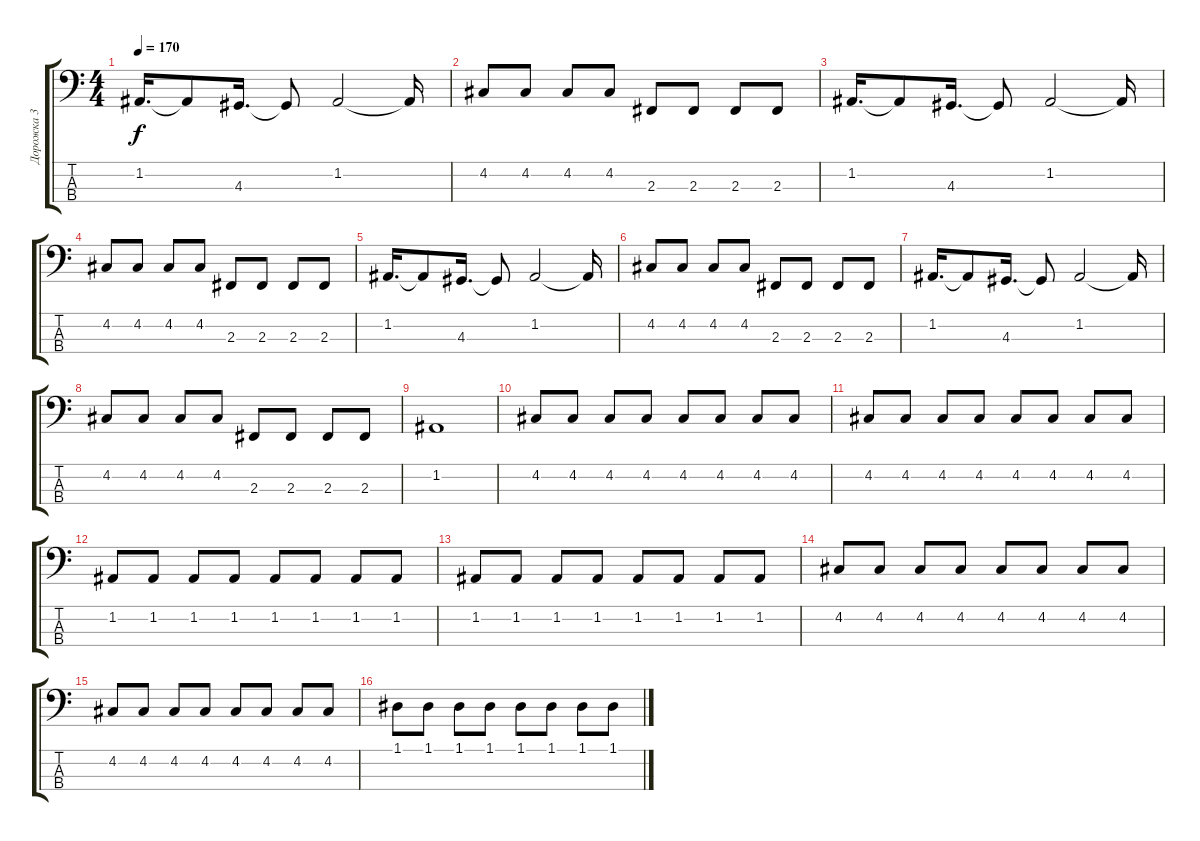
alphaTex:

\track ("Дорожка 3" "Дорожка 3") {instrument electricbasspick}
\staff {score tabs}
\tuning (D2 A1 E1 A0) {hide}
\ts (4 4)
\tempo 170
\clef f4
\ks c
1.2.16{d dy f} 1.2{t}.8 4.3.16{d} 4.3{t}.8 1.2.2 1.2{t}.16 |
4.2.8 4.2.8 4.2.8 4.2.8 2.3.8 2.3.8 2.3.8 2.3.8 |
1.2.16{d} 1.2{t}.8 4.3.16{d} 4.3{t}.8 1.2.2 1.2{t}.16 |
4.2.8 4.2.8 4.2.8 4.2.8 2.3.8 2.3.8 2.3.8 2.3.8 |
1.2.16{d} 1.2{t}.8 4.3.16{d} 4.3{t}.8 1.2.2 1.2{t}.16 |
4.2.8 4.2.8 4.2.8 4.2.8 2.3.8 2.3.8 2.3.8 2.3.8 |
1.2.16{d} 1.2{t}.8 4.3.16{d} 4.3{t}.8 1.2.2 1.2{t}.16 |
4.2.8 4.2.8 4.2.8 4.2.8 2.3.8 2.3.8 2.3.8 2.3.8 |
1.2.1 |
4.2.8 4.2.8 4.2.8 4.2.8 4.2.8 4.2.8 4.2.8 4.2.8 |
4.2.8 4.2.8 4.2.8 4.2.8 4.2.8 4.2.8 4.2.8 4.2.8 |
1.2.8 1.2.8 1.2.8 1.2.8 1.2.8 1.2.8 1.2.8 1.2.8 |
1.2.8 1.2.8 1.2.8 1.2.8 1.2.8 1.2.8 1.2.8 1.2.8 |
4.2.8 4.2.8 4.2.8 4.2.8 4.2.8 4.2.8 4.2.8 4.2.8 |
4.2.8 4.2.8 4.2.8 4.2.8 4.2.8 4.2.8 4.2.8 4.2.8 |
1.1.8 1.1.8 1.1.8 1.1.8 1.1.8 1.1.8 1.1.8 1.1.8
